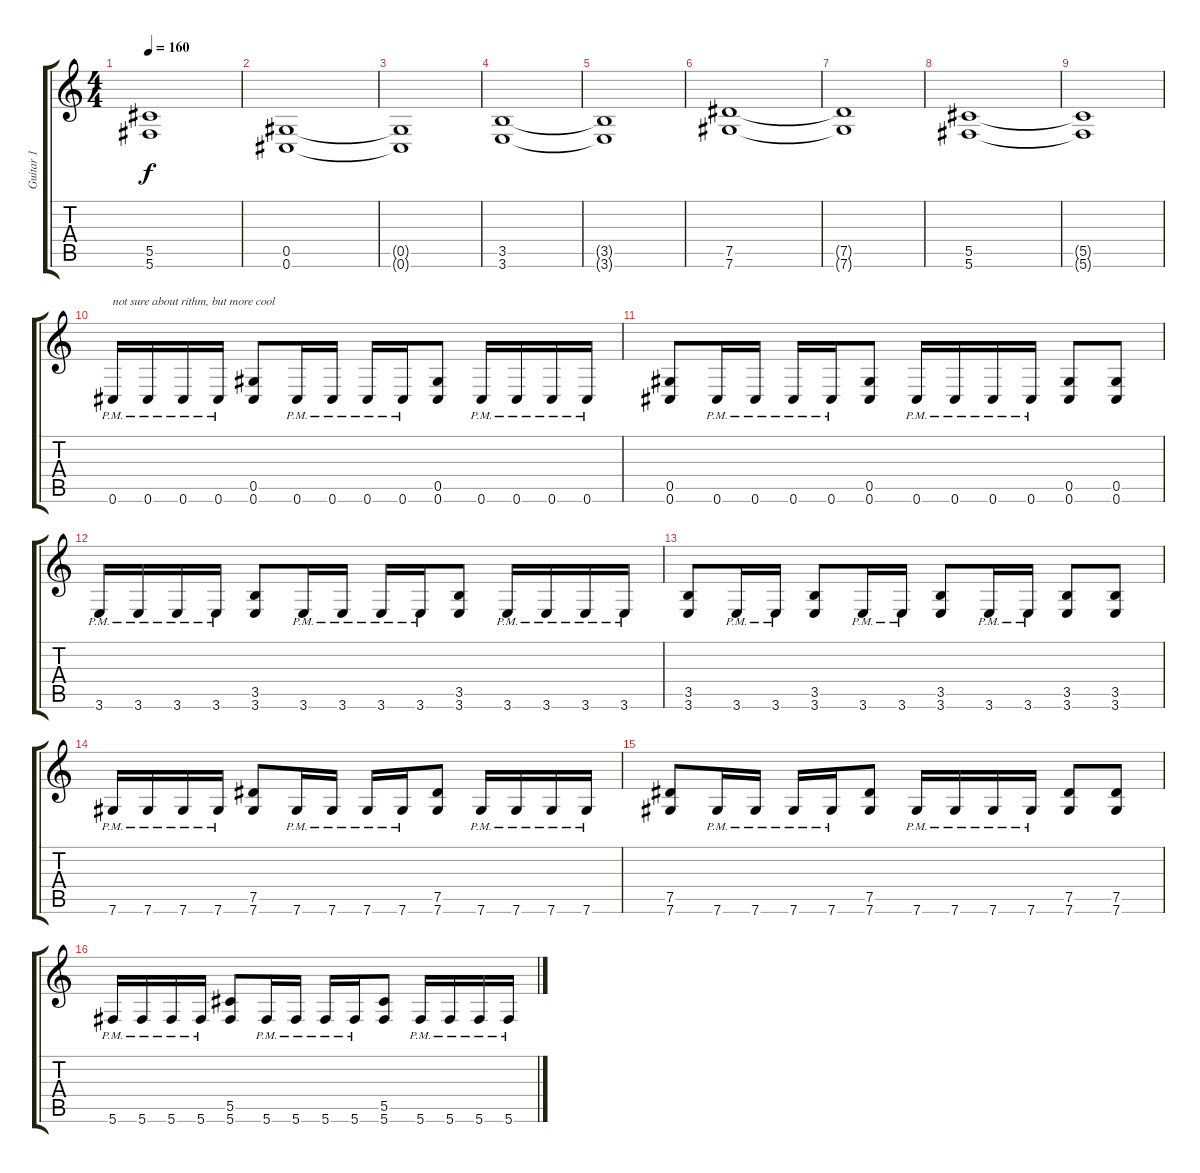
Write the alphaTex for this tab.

\track ("Guitar 1" "Guitar 1") {instrument distortionguitar}
\staff {score tabs}
\tuning (Eb4 Bb3 Gb3 Db3 Ab2 Db2) {hide}
\ts (4 4)
\tempo 160
\clef g2
\ks c
(5.5{t} 5.6{t}).1{dy f} |
(0.5 0.6).1 |
(0.5{t} 0.6{t}).1 |
(3.5 3.6).1 |
(3.5{t} 3.6{t}).1 |
(7.5 7.6).1 |
(7.5{t} 7.6{t}).1 |
(5.5 5.6).1 |
(5.5{t} 5.6{t}).1 |
0.6{pm}.16{txt "not sure about rithm, but more cool"} 0.6{pm}.16 0.6{pm}.16 0.6{pm}.16 (0.5 0.6).8 0.6{pm}.16 0.6{pm}.16 0.6{pm}.16 0.6{pm}.16 (0.5 0.6).8 0.6{pm}.16 0.6{pm}.16 0.6{pm}.16 0.6{pm}.16 |
(0.5 0.6).8 0.6{pm}.16 0.6{pm}.16 0.6{pm}.16 0.6{pm}.16 (0.5 0.6).8 0.6{pm}.16 0.6{pm}.16 0.6{pm}.16 0.6{pm}.16 (0.5 0.6).8 (0.5 0.6).8 |
3.6{pm}.16 3.6{pm}.16 3.6{pm}.16 3.6{pm}.16 (3.5 3.6).8 3.6{pm}.16 3.6{pm}.16 3.6{pm}.16 3.6{pm}.16 (3.5 3.6).8 3.6{pm}.16 3.6{pm}.16 3.6{pm}.16 3.6{pm}.16 |
(3.5 3.6).8 3.6{pm}.16 3.6{pm}.16 (3.5 3.6).8 3.6{pm}.16 3.6{pm}.16 (3.5 3.6).8 3.6{pm}.16 3.6{pm}.16 (3.5 3.6).8 (3.5 3.6).8 |
7.6{pm}.16 7.6{pm}.16 7.6{pm}.16 7.6{pm}.16 (7.5 7.6).8 7.6{pm}.16 7.6{pm}.16 7.6{pm}.16 7.6{pm}.16 (7.5 7.6).8 7.6{pm}.16 7.6{pm}.16 7.6{pm}.16 7.6{pm}.16 |
(7.5 7.6).8 7.6{pm}.16 7.6{pm}.16 7.6{pm}.16 7.6{pm}.16 (7.5 7.6).8 7.6{pm}.16 7.6{pm}.16 7.6{pm}.16 7.6{pm}.16 (7.5 7.6).8 (7.5 7.6).8 |
5.6{pm}.16 5.6{pm}.16 5.6{pm}.16 5.6{pm}.16 (5.5 5.6).8 5.6{pm}.16 5.6{pm}.16 5.6{pm}.16 5.6{pm}.16 (5.5 5.6).8 5.6{pm}.16 5.6{pm}.16 5.6{pm}.16 5.6{pm}.16
